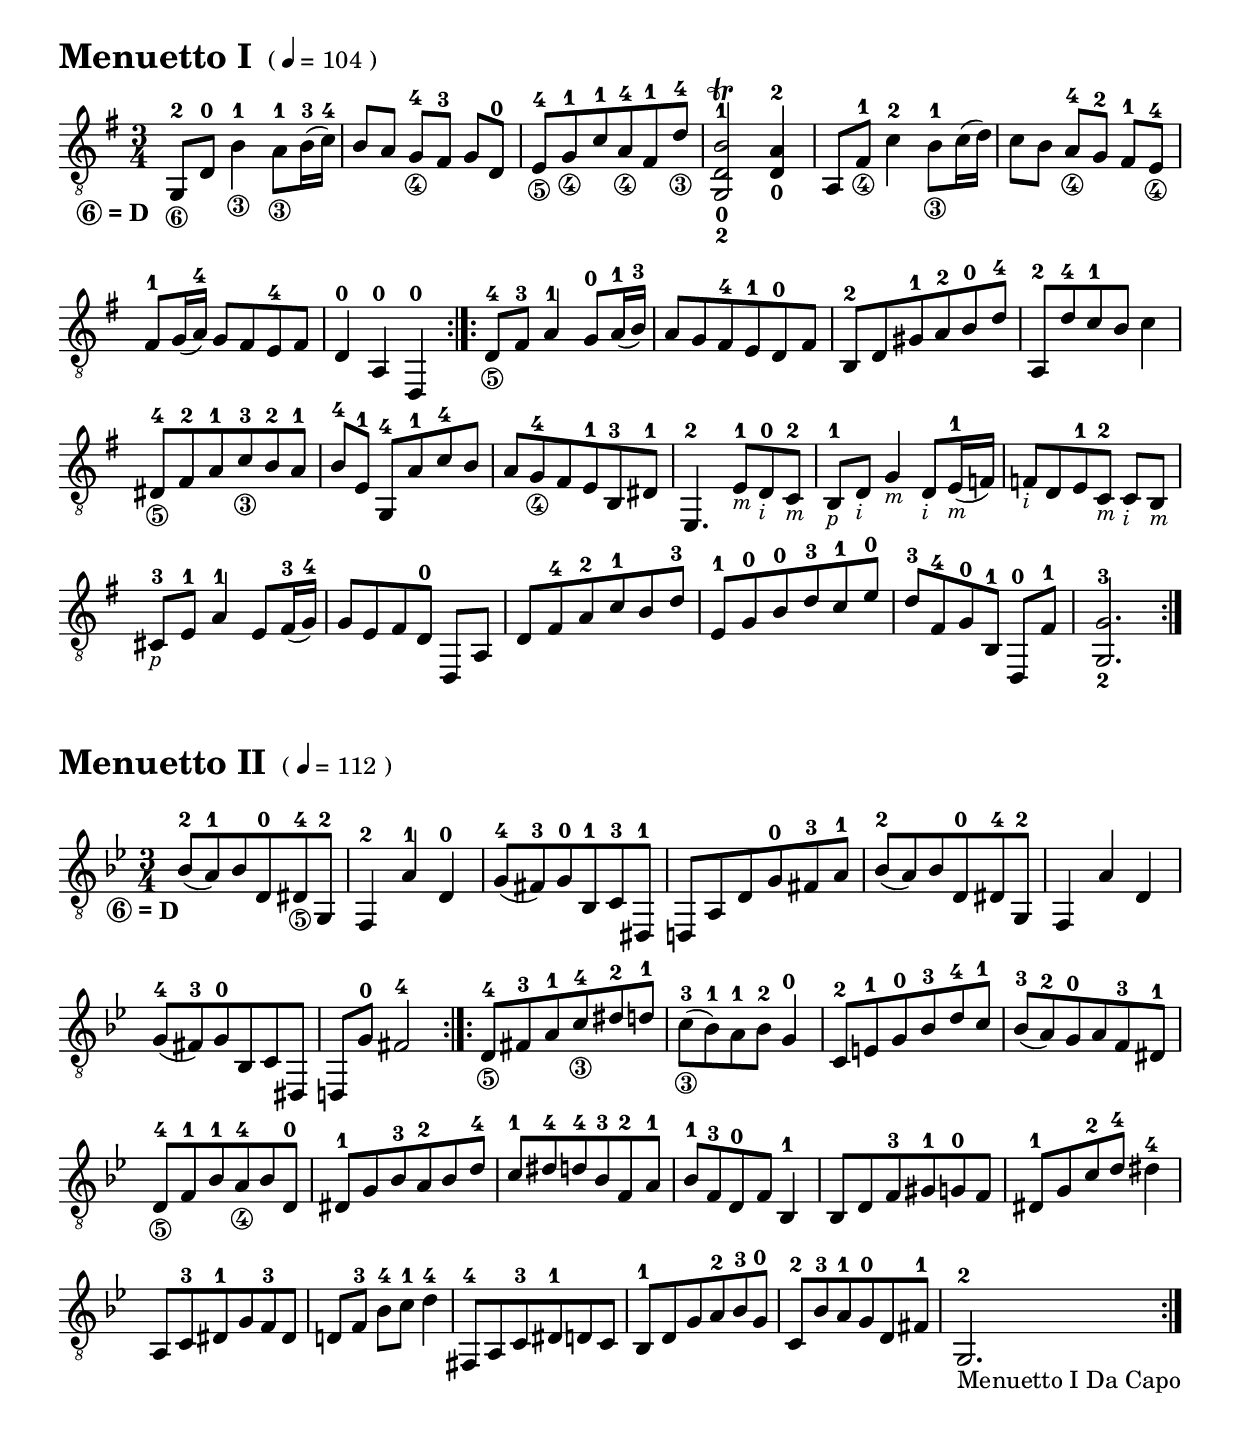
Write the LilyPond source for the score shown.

% This file is part of "Cello Suite in G-major BWV 1007" project
% Copyright on the terms of Creative Commons Legal Code CC0 1.0 Universal license
% Authors: Martyna Danysz (martynadanysz@gmail.com) and Tomasz Bojczuk (seelook@gmail.com)

\version "2.19.80"


\include "global.ly"
\include "paper.ly"

#(set-global-staff-size 21)


%\header {
%  title = \markup  \center-column { \fontsize #3 {"Cello Suite in G-major BWV 1007" } "Menuetto I & II" " "}
%  composer = \markup \center-column { "Johann Sebastian Bach" " " }
%}




\score {
  \header {
    piece = \markup {
      \bold { \fontsize #3 "Menuetto I " }
      \concat {"( " \smaller \smaller \general-align #Y #DOWN \note #"4" #1 " = 104 )" }
    }
  }

  \new Staff {
    \set Staff.midiInstrument="acoustic guitar (nylon)"
    \override Staff.NoteCollision #'merge-differently-headed = ##t
    \override Staff.Stem #'length-fraction = #1.2
    \time 3/4
    \key g \major
    \clef "G_8"
    \relative c {
      \once \override TextScript #'extra-offset = #'(-8 . 3)
      g8_\6^2 _\SCORDATURE [ d'8 ]^0 h'4_\3^1 a8_\3^1 [ h16^3
      (c16)^4 ] | % 2
      h8 [ a8 ] g8_\4^4 [ fis8^3 ] g8 [
      d8^0 ] | % 3
      e8_\5^4 g8_\4^1 c8^1 a8_\4-4 fis8^1
      d'8_\3^4  | % 4
      <g,,_2 d'_0 h'^1>2 \trill <d'_0 a'^2>4 | % 5
      a8 [ fis'8_\4^1 ] c'4^2 h8_\3-1 [
      c16 (d16) ] | % 6
      c8 [ h8 ] a8_\4-4 [ g8^2 ] fis8^1
      [ e8_\4-4 ] | % 7
      fis8^1 [ g16 (a16^4) ] g8  fis8
      e8^4  fis8  | % 8
      d4^0 a4^0 d,4^0\bar ":|.:" | % 9
      | % 17
      d'8_\5^4 [ fis8^3 ] a4^1 g8^0 [ a16^1
      (h16)^3 ] | % 18
      a8  g8  fis8^4  e8^1 d8^0
      fis8 | % 19
      h,8^2  d8  gis8^1  a8^2  h8^0
      d8^4  |
      a,8^2  d'8^4  c8^1  h8
      c4 | % 21
      dis,8_\5-4  fis8^2  a8^1  c8_\3-3  h8^2
      a8 ^1 | % 22
      h8^4 [ e,8^1 ] g,8^4  a'8^1  c8^4
      h8  | % 23
      a8  g8_\4^4  fis8  e8^1  h8^3
      dis8^1  | % 24
      e,4.^2 e'8_\mfi^1 d8_\ifi^0  c8_\mfi^2  | % 25
      h8_\pfi^1 [ d8_\ifi ] g4_\mfi d8_\ifi [ e16_\mfi^1
      (f16) ] | % 26
      f8_\ifi  d8  e8^1 c8_\mfi^2 c8_\ifi [
      h8_\mfi ] | % 27
      cis8_\pfi^3 [ e8^1 ] a4^1 e8^ [ fis16^3
      (g16)^4 ] | % 28
      g8  e8  fis8  d8^0 ] d,8 [
      a'8 ] | % 29
      d8  fis8^4  a8^2  c8^1  h8
      d8^3  |
      e,8^1  g8^0  h8^0  d8^3  c8^1
      e8^0  | % 31
      d8^3  fis,8^4  g8^0  h,8^1  d,8^0
      [ fis'8^1 ] | % 32
      <g,_2 g'^3>2.\bar ":|." | % 33
      % 49
    }
  }
}


\score {
  \header {
    piece = \markup {
      \column {
        \line {
          \bold { \fontsize #3 "Menuetto II " }
          \concat {"( " \smaller \smaller \general-align #Y #DOWN \note #"4" #1 " = 112 )" }
        }
        " "
      }
    }
  }

  \new Staff {
    \set Staff.midiInstrument="acoustic guitar (nylon)"
    \override Staff.NoteCollision #'merge-differently-headed = ##t
    \override Staff.Stem #'length-fraction = #1.2
    \time 3/4
    \key g \minor
    \clef "G_8"
    \relative c {
      \once \override TextScript #'extra-offset = #'(-6 . 0)
      b'8^2 _\SCORDATURE  (a8)^1  b8  d,8^0
      dis8_\5^4  g,8^2  |
      f4^2 a'4^1 d,4^0 | % 51
      g8^4  (fis8)^3  g8^0  b,8^1  c8^3
      dis,8^1  | % 52
      d!8  a'8  d8  g8^0  fis8^3
      a8^1  | % 53
      b8^2  (a8)  b8  d,8^0  dis8^4
      g,8^2  | % 54
      f4 a'4 d,4 | % 55
      g8^4  (fis8)^3  g8^0  b,8  c8
      dis,8  | % 56
      d!8 [ g'8^0 ] fis2^4 \bar ":|.:" % 57
      | % 65
      d8_\5^4  fis8^3  a8^1  c8_\3^4  dis8^2
      d8^1  | % 66
      c8_\3^3  (b8)^1  a8^1 b8^2
      g4^0 | % 67
      c,8^2  e8^1  g8^0  b8^3  d8^4
      c8^1  | % 68
      b8^3  (a8)^2  g8^0  a8  f8^3
      dis8^1  | % 69
      d8_\5^4  f8^1  b8^1  a8_\4-4  b8
      d,8^0  |
      dis8^1  g8  b8^3  a8^2
      b8  d8^4  | % 71
      c8^1  dis8^4  d8^4  b8^3
      f8^2  a8^1  | % 72
      b8^1  f8^3  d8^0  f8  b,4^1
      | % 73
      b8  d8  f8^3  gis8^1  g8^0
      f8  | % 74
      dis8^1  g8  c8^2  d8^4
      dis4^4 | % 75
      a,8  c8^3  dis8^1  g8  f8^3
      dis8  | % 76
      d!8 [ f8^3 ] b8^4 [ c8^1 ]
      d4^4 | % 77
      fis,,8^4  a8  c8^3  dis8^1  d8
      c8  | % 78
      b8^1  d8  g8  a8^2  b8^3
      g8^0  | % 79
      c,8^2  b'8^3  a8^1 g8^0 d8
      fis8^1  |
      g,2.^2_"Menuetto I Da Capo" \bar ":|." | % 81
      % 97

      \bar ":|."
    }
  }

  \midi {
    \context {
      \Score
      tempoWholesPerMinute = #(ly:make-moment 73 4)
    }
  }
  \layout {
    %ragged-last = ##t
  }

}






